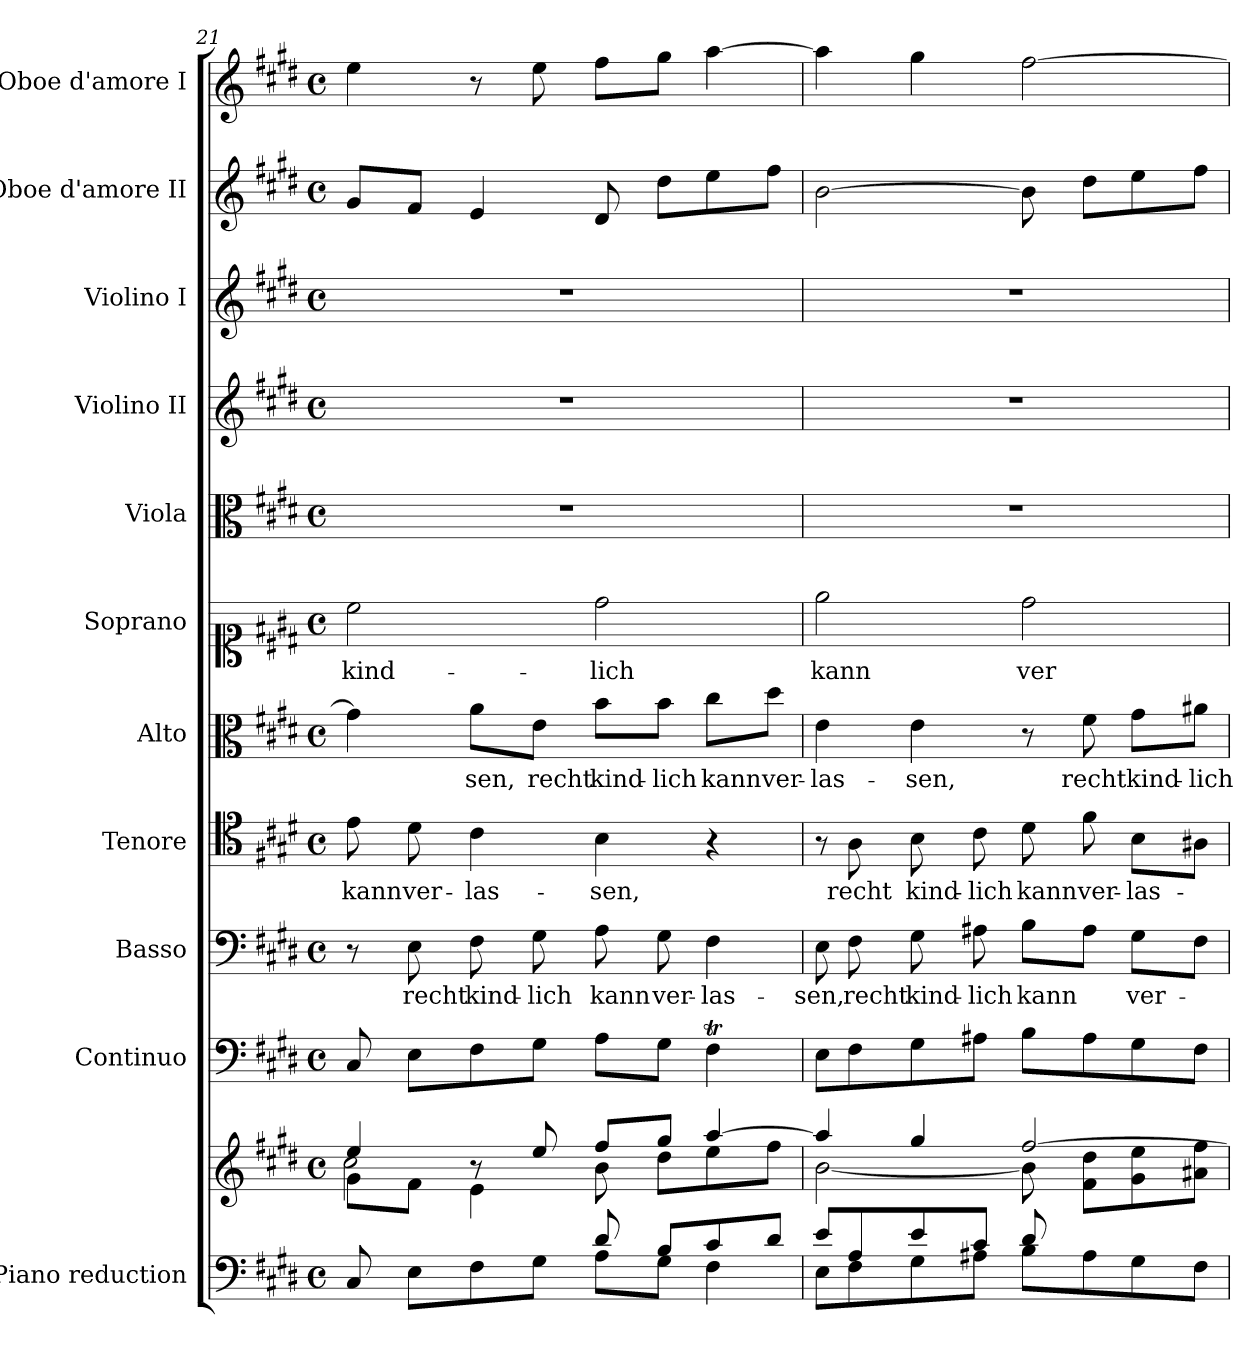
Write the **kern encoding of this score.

**kern	**kern	**kern	**kern	**text	**kern	**text	**kern	**text	**kern	**text	**kern	**kern	**kern	**kern	**kern
*part11	*part11	*part10	*part9	*part9	*part8	*part8	*part7	*part7	*part6	*part6	*part5	*part4	*part3	*part2	*part1
*staff12	*staff11	*staff10	*staff9	*staff9	*staff8	*staff8	*staff7	*staff7	*staff6	*staff6	*staff5	*staff4	*staff3	*staff2	*staff1
*I"Piano reduction	*	*I"Continuo	*I"Basso	*	*I"Tenore	*	*I"Alto	*	*I"Soprano	*	*I"Viola	*I"Violino II	*I"Violino I	*I"Oboe d'amore II	*I"Oboe d'amore I
*I'Pno	*	*	*	*	*	*	*	*	*	*	*I'Vla	*I'Vln	*I'Vln	*I'Ob	*I'Ob
*clefF4	*clefG2	*clefF4	*clefF4	*	*clefC4	*	*clefC3	*	*clefC1	*	*clefC3	*clefG2	*clefG2	*clefG2	*clefG2
*k[f#c#g#d#]	*k[f#c#g#d#]	*k[f#c#g#d#]	*k[f#c#g#d#]	*	*k[f#c#g#d#]	*	*k[f#c#g#d#]	*	*k[f#c#g#d#]	*	*k[f#c#g#d#]	*k[f#c#g#d#]	*k[f#c#g#d#]	*k[f#c#g#d#]	*k[f#c#g#d#]
*M4/4	*M4/4	*M4/4	*M4/4	*	*M4/4	*	*M4/4	*	*M4/4	*	*M4/4	*M4/4	*M4/4	*M4/4	*M4/4
*met(c)	*met(c)	*met(c)	*met(c)	*	*met(c)	*	*met(c)	*	*met(c)	*	*met(c)	*met(c)	*met(c)	*met(c)	*met(c)
=21	=21	=21	=21	=21	=21	=21	=21	=21	=21	=21	=21	=21	=21	=21	=21
*^	*^	*	*	*	*	*	*	*	*	*	*	*	*	*	*
*	*	*	*^	*	*	*	*	*	*	*	*	*	*	*	*	*	*
!	!	!	!	!	!	!	!	!	!LO:LY:b	!	!	!	!LO:LY:b	!	!	!	!	!
2ryy	8C#/	4ee/	8g#\L	2cc#\	8C#/	8r	.	8e\	kann	4g#\]	.	2cc#\	kind-	1r	1r	1r	8g#/L	4ee\
!	!	!	!	!	!	!	!LO:LY:b	!	!LO:LY:b	!	!	!	!	!	!	!	!	!
.	8E\L	.	8f#\J	.	8E\L	8E\	recht	8d#\	ver-	.	.	.	.	.	.	.	8f#/J	.
!	!	!	!	!	!	!	!LO:LY:b	!	!LO:LY:b	!	!LO:LY:b	!	!	!	!	!	!	!
.	8F#\	8r	4e\	.	8F#\	8F#\	kind-	4c#\	-las-	8a\L	-sen,	.	.	.	.	.	4e/	8r
!	!	!	!	!	!	!	!LO:LY:b	!	!	!	!LO:LY:b	!	!	!	!	!	!	!
.	8G#\J	8ee/	.	.	8G#\J	8G#\	-lich	.	.	8e\J	recht	.	.	.	.	.	.	8ee\
!	!	!	!	!	!	!	!LO:LY:b	!	!LO:LY:b	!	!LO:LY:b	!	!LO:LY:b	!	!	!	!	!
8d#/	8A\L	8ff#/L	8b\	2ryy	8A\L	8A\	kann	4B\	-sen,	8b\L	kind-	2dd#\	-lich	.	.	.	8d#/	8ff#\L
!	!	!	!	!	!	!	!LO:LY:b	!	!	!	!LO:LY:b	!	!	!	!	!	!	!
8B/L	8G#\J	8gg#/J	8dd#\L	.	8G#\J	8G#\	ver-	.	.	8b\J	-lich	.	.	.	.	.	8dd#\L	8gg#\J
!	!	!	!	!	!	!	!LO:LY:b	!	!	!	!LO:LY:b	!	!	!	!	!	!	!
8c#/	4F#\	[4aa/	8ee\	.	4F#T\	4F#\	-las-	4r	.	8cc#\L	kann	.	.	.	.	.	8ee\	[4aa\
!	!	!	!	!	!	!	!	!	!	!	!LO:LY:b	!	!	!	!	!	!	!
8d#/J	.	.	8ff#\J	.	.	.	.	.	.	8dd#\J	ver-	.	.	.	.	.	8ff#\J	.
*	*	*	*v	*v	*	*	*	*	*	*	*	*	*	*	*	*	*	*
!!LO:PB:g=z
=22	=22	=22	=22	=22	=22	=22	=22	=22	=22	=22	=22	=22	=22	=22	=22	=22	=22
!	!	!	!	!	!	!LO:LY:b	!	!	!	!LO:LY:b	!	!LO:LY:b	!	!	!	!	!
8e/L	8E\L	4aa/]	[2b\	8E\L	8E\	-sen,	8r	.	4e\	-las-	2ee\	kann	1r	1r	1r	[2b\	4aa\]
!	!	!	!	!	!	!LO:LY:b	!	!LO:LY:b	!	!	!	!	!	!	!	!	!
8A/	8F#\	.	.	8F#\	8F#\	recht	8A\	recht	.	.	.	.	.	.	.	.	.
!	!	!	!	!	!	!LO:LY:b	!	!LO:LY:b	!	!LO:LY:b	!	!	!	!	!	!	!
8e/	8G#\	4gg#/	.	8G#\	8G#\	kind-	8B\	kind-	4e\	-sen,	.	.	.	.	.	.	4gg#\
!	!	!	!	!	!	!LO:LY:b	!	!LO:LY:b	!	!	!	!	!	!	!	!	!
8c#/J	8A#X\J	.	.	8A#X\J	8A#X\	-lich	8c#\	-lich	.	.	.	.	.	.	.	.	.
!	!	!	!	!	!	!LO:LY:b	!	!LO:LY:b	!	!	!	!LO:LY:b	!	!	!	!	!
8d#/	8B\L	[2ff#/	8b\]	8B\L	8B\L	kann	8d#\	kann	8r	.	2dd#\	ver-	.	.	.	8b\]	[2ff#\
!	!	!	!	!	!	!	!	!LO:LY:b	!	!LO:LY:b	!	!	!	!	!	!	!
8ryy	8A#\	.	8f#\ 8dd#\L	8A#\	8A#\J	.	8f#\	ver-	8f#\	recht	.	.	.	.	.	8dd#\L	.
!	!	!	!	!	!	!LO:LY:b	!	!LO:LY:b	!	!LO:LY:b	!	!	!	!	!	!	!
4ryy	8G#\	.	8g#\ 8ee\	8G#\	8G#\L	ver-	8B\L	-las-	8g#\L	kind-	.	.	.	.	.	8ee\	.
!	!	!	!	!	!	!	!	!	!	!LO:LY:b	!	!	!	!	!	!	!
.	8F#\J	.	8a#X\ 8ff#\J	8F#\J	8F#\J	.	8A#X\J	.	8a#X\J	-lich	.	.	.	.	.	8ff#\J	.
*v	*v	*	*	*	*	*	*	*	*	*	*	*	*	*	*	*	*
*	*v	*v	*	*	*	*	*	*	*	*	*	*	*	*	*	*
=	=	=	=	=	=	=	=	=	=	=	=	=	=	=	=
*-	*-	*-	*-	*-	*-	*-	*-	*-	*-	*-	*-	*-	*-	*-	*-
